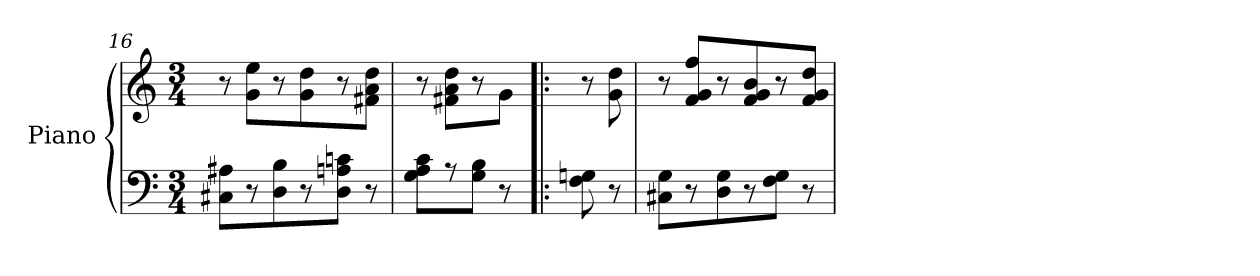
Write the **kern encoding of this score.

**kern	**kern
*part1	*part1
*staff2	*staff1
*I"Piano	*
*I'Pno.	*
*clefF4	*clefG2
*k[]	*k[]
*M3/4	*M3/4
=16	=16
8C#X\ 8A#X\L	8r
8r	8g\ 8ee\L
8D\ 8B\	8r
8r	8g\ 8dd\
8D\ 8An\ 8cn\J	8r
8r	8f#X\ 8a\ 8dd\J
=17	=17
8G\ 8A\ 8c\L	8r
8r	8f#X\ 8a\ 8dd\L
8G\ 8B\J	8r
8r	8g\J
=18!|:	=18!|:
8F\ 8Gn\	8r
8r	8g\ 8dd\
=19	=19
8C#X\ 8G\L	8r
8r	8f/ 8g/ 8ff/L
8D\ 8G\	8r
8r	8f/ 8g/ 8b/
8F\ 8G\J	8r
8r	8f/ 8g/ 8dd/J
=	=
*-	*-
